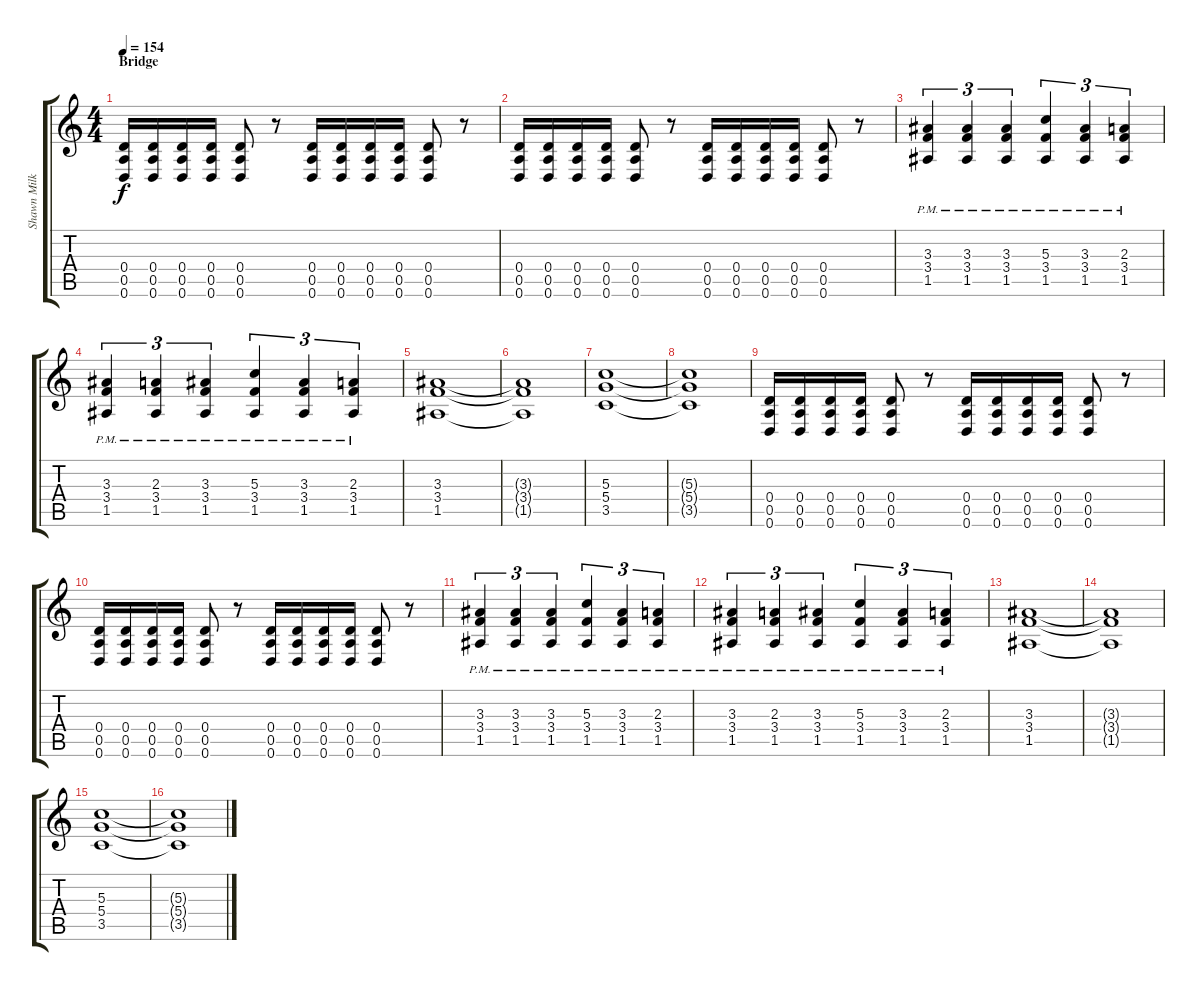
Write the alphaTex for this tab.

\track ("Shawn Milke - Guitar" "Shawn Milk") {instrument distortionguitar}
\staff {score tabs}
\tuning (E4 B3 G3 D3 A2 D2) {hide}
\ts (4 4)
\section ("" "Bridge")
\tempo 154
\clef g2
\ks c
(0.4 0.5 0.6).16{dy f volume 13} (0.4 0.5 0.6).16 (0.4 0.5 0.6).16 (0.4 0.5 0.6).16 (0.4 0.5 0.6).8 r.8 (0.4 0.5 0.6).16 (0.4 0.5 0.6).16 (0.4 0.5 0.6).16 (0.4 0.5 0.6).16 (0.4 0.5 0.6).8 r.8 |
(0.4 0.5 0.6).16 (0.4 0.5 0.6).16 (0.4 0.5 0.6).16 (0.4 0.5 0.6).16 (0.4 0.5 0.6).8 r.8 (0.4 0.5 0.6).16 (0.4 0.5 0.6).16 (0.4 0.5 0.6).16 (0.4 0.5 0.6).16 (0.4 0.5 0.6).8 r.8 |
(3.3{pm} 3.4{pm} 1.5{pm}).4{tu (3 2)} (3.3{pm} 3.4{pm} 1.5{pm}).4{tu (3 2)} (3.3{pm} 3.4{pm} 1.5{pm}).4{tu (3 2)} (5.3 3.4{pm} 1.5{pm}).4{tu (3 2)} (3.3{pm} 3.4{pm} 1.5{pm}).4{tu (3 2)} (2.3{pm} 3.4{pm} 1.5{pm}).4{tu (3 2)} |
(3.3 3.4{pm} 1.5{pm}).4{tu (3 2)} (2.3{pm} 3.4{pm} 1.5{pm}).4{tu (3 2)} (3.3{pm} 3.4{pm} 1.5{pm}).4{tu (3 2)} (5.3{pm} 3.4{pm} 1.5{pm}).4{tu (3 2)} (3.3{pm} 3.4{pm} 1.5{pm}).4{tu (3 2)} (2.3{pm} 3.4{pm} 1.5{pm}).4{tu (3 2)} |
(3.3 3.4 1.5).1 |
(3.3{t} 3.4{t} 1.5{t}).1 |
(5.3 5.4 3.5).1 |
(5.3{t} 5.4{t} 3.5{t}).1 |
(0.4 0.5 0.6).16 (0.4 0.5 0.6).16 (0.4 0.5 0.6).16 (0.4 0.5 0.6).16 (0.4 0.5 0.6).8 r.8 (0.4 0.5 0.6).16 (0.4 0.5 0.6).16 (0.4 0.5 0.6).16 (0.4 0.5 0.6).16 (0.4 0.5 0.6).8 r.8 |
(0.4 0.5 0.6).16 (0.4 0.5 0.6).16 (0.4 0.5 0.6).16 (0.4 0.5 0.6).16 (0.4 0.5 0.6).8 r.8 (0.4 0.5 0.6).16 (0.4 0.5 0.6).16 (0.4 0.5 0.6).16 (0.4 0.5 0.6).16 (0.4 0.5 0.6).8 r.8 |
(3.3{pm} 3.4{pm} 1.5{pm}).4{tu (3 2)} (3.3{pm} 3.4{pm} 1.5{pm}).4{tu (3 2)} (3.3{pm} 3.4{pm} 1.5{pm}).4{tu (3 2)} (5.3 3.4{pm} 1.5{pm}).4{tu (3 2)} (3.3{pm} 3.4{pm} 1.5{pm}).4{tu (3 2)} (2.3{pm} 3.4{pm} 1.5{pm}).4{tu (3 2)} |
(3.3 3.4{pm} 1.5{pm}).4{tu (3 2)} (2.3{pm} 3.4{pm} 1.5{pm}).4{tu (3 2)} (3.3{pm} 3.4{pm} 1.5{pm}).4{tu (3 2)} (5.3{pm} 3.4{pm} 1.5{pm}).4{tu (3 2)} (3.3{pm} 3.4{pm} 1.5{pm}).4{tu (3 2)} (2.3{pm} 3.4{pm} 1.5{pm}).4{tu (3 2)} |
(3.3 3.4 1.5).1 |
(3.3{t} 3.4{t} 1.5{t}).1 |
(5.3 5.4 3.5).1 |
(5.3{t} 5.4{t} 3.5{t}).1
